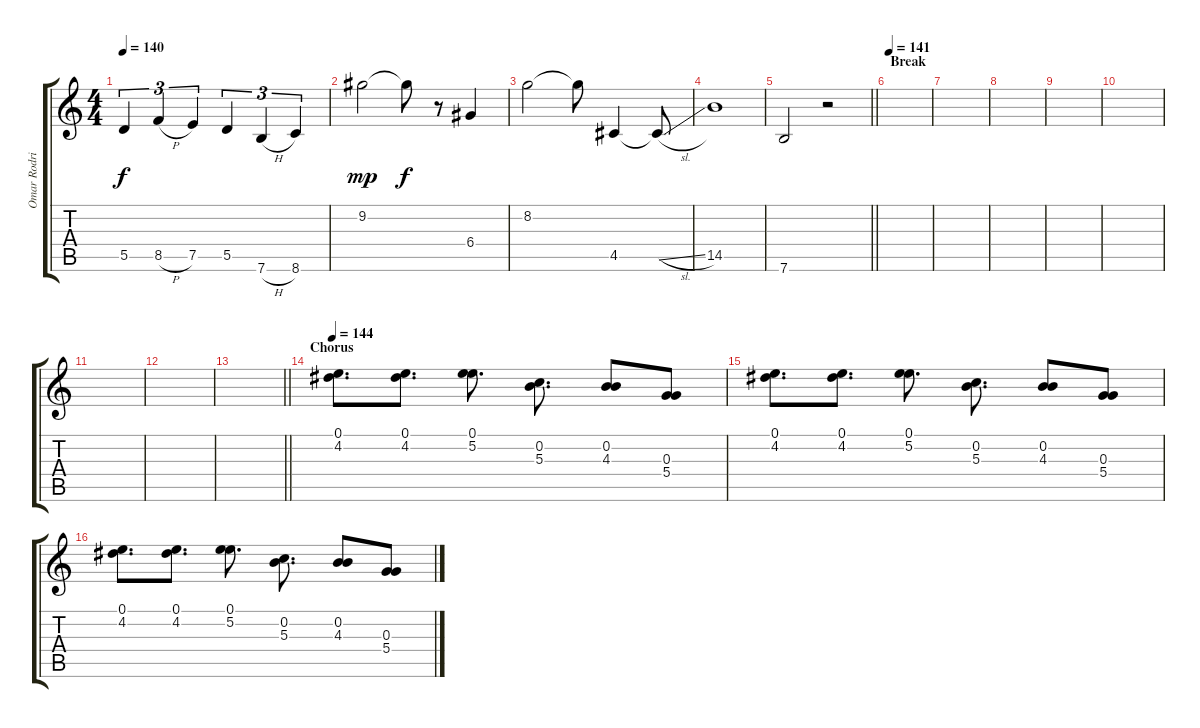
\track ("Omar Rodriguez-Lopez - Guitar 2" "Omar Rodri") {instrument distortionguitar}
\staff {score tabs}
\tuning (E4 B3 G3 D3 A2 E2) {hide}
\ts (4 4)
\tempo 140
\clef g2
\ks c
5.5.4{tu (3 2) dy f} 8.5{h}.4{tu (3 2)} 7.5.4{tu (3 2)} 5.5.4{tu (3 2)} 7.6{h}.4{tu (3 2)} 8.6.4{tu (3 2)} |
9.2.2{dy mp volume 12} 9.2{t}.8{dy f} r.8 6.4.4 |
8.2.2 8.2{t}.8 4.5.4 4.5{sl t}.8 |
14.5.1 |
\barLineRight lightlight
7.6.2 r.2 |
\section ("" "Break")
\tempo 141
|
|
|
|
|
|
|
\barLineRight lightlight
|
\section ("" "Chorus")
\tempo 144
(0.1 4.2).8{d volume 11} (0.1 4.2).8{d} (0.1 5.2).8{d} (0.2 5.3).8{d} (0.2 4.3).8 (0.3 5.4).8 |
(0.1 4.2).8{d} (0.1 4.2).8{d} (0.1 5.2).8{d} (0.2 5.3).8{d} (0.2 4.3).8 (0.3 5.4).8 |
(0.1 4.2).8{d} (0.1 4.2).8{d} (0.1 5.2).8{d} (0.2 5.3).8{d} (0.2 4.3).8 (0.3 5.4).8
